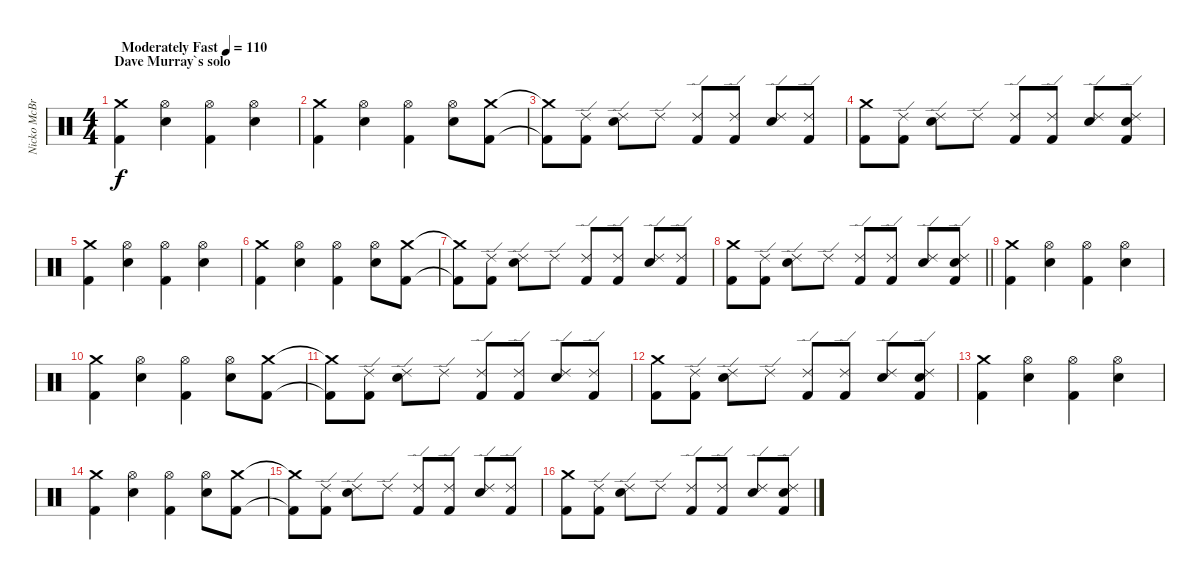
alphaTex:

\track ("Nicko McBrain" "Nicko McBr") {instrument percussion}
\staff {score}
\articulation defaults
\ts (4 4)
\section ("" "Dave Murray`s solo")
\tempo (110 "Moderately Fast")
\clef neutral
\ks c
("Crash medium (hit)" "Kick (hit) 2").4{dy f} ("Snare (hit) 2" "Hi-Hat (open)").4 ("Hi-Hat (open)" "Kick (hit) 2").4 ("Snare (hit) 2" "Hi-Hat (open)").4 |
("Crash medium (hit)" "Kick (hit) 2").4 ("Snare (hit) 2" "Hi-Hat (open)").4 ("Hi-Hat (open)" "Kick (hit) 2").4 ("Snare (hit) 2" "Hi-Hat (open)").8 ("Crash medium (hit)" "Kick (hit) 2").8 |
("Crash medium (hit)"{t} "Kick (hit) 2"{t}).8 ("Ride (edge) 2" "Kick (hit) 2").8 ("Snare (hit) 2" "Ride (edge) 2").8 "Ride (edge) 2".8 ("Ride (edge) 2" "Kick (hit) 2").8 ("Ride (edge) 2" "Kick (hit) 2").8 ("Snare (hit) 2" "Ride (edge) 2").8 ("Ride (edge) 2" "Kick (hit) 2").8 |
("Crash medium (hit)" "Kick (hit) 2").8 ("Ride (edge) 2" "Kick (hit) 2").8 ("Snare (hit) 2" "Ride (edge) 2").8 "Ride (edge) 2".8 ("Ride (edge) 2" "Kick (hit) 2").8 ("Ride (edge) 2" "Kick (hit) 2").8 ("Snare (hit) 2" "Ride (edge) 2").8 ("Snare (hit) 2" "Ride (edge) 2" "Kick (hit) 2").8 |
("Crash medium (hit)" "Kick (hit) 2").4 ("Snare (hit) 2" "Hi-Hat (open)").4 ("Hi-Hat (open)" "Kick (hit) 2").4 ("Snare (hit) 2" "Hi-Hat (open)").4 |
("Crash medium (hit)" "Kick (hit) 2").4 ("Snare (hit) 2" "Hi-Hat (open)").4 ("Hi-Hat (open)" "Kick (hit) 2").4 ("Snare (hit) 2" "Hi-Hat (open)").8 ("Crash medium (hit)" "Kick (hit) 2").8 |
("Crash medium (hit)"{t} "Kick (hit) 2"{t}).8 ("Ride (edge) 2" "Kick (hit) 2").8 ("Snare (hit) 2" "Ride (edge) 2").8 "Ride (edge) 2".8 ("Ride (edge) 2" "Kick (hit) 2").8 ("Ride (edge) 2" "Kick (hit) 2").8 ("Snare (hit) 2" "Ride (edge) 2").8 ("Ride (edge) 2" "Kick (hit) 2").8 |
\barLineRight lightlight
("Crash medium (hit)" "Kick (hit) 2").8 ("Ride (edge) 2" "Kick (hit) 2").8 ("Snare (hit) 2" "Ride (edge) 2").8 "Ride (edge) 2".8 ("Ride (edge) 2" "Kick (hit) 2").8 ("Ride (edge) 2" "Kick (hit) 2").8 ("Snare (hit) 2" "Ride (edge) 2").8 ("Snare (hit) 2" "Ride (edge) 2" "Kick (hit) 2").8 |
\section ("" "")
("Crash medium (hit)" "Kick (hit) 2").4 ("Snare (hit) 2" "Hi-Hat (open)").4 ("Hi-Hat (open)" "Kick (hit) 2").4 ("Snare (hit) 2" "Hi-Hat (open)").4 |
("Crash medium (hit)" "Kick (hit) 2").4 ("Snare (hit) 2" "Hi-Hat (open)").4 ("Hi-Hat (open)" "Kick (hit) 2").4 ("Snare (hit) 2" "Hi-Hat (open)").8 ("Crash medium (hit)" "Kick (hit) 2").8 |
("Crash medium (hit)"{t} "Kick (hit) 2"{t}).8 ("Ride (edge) 2" "Kick (hit) 2").8 ("Snare (hit) 2" "Ride (edge) 2").8 "Ride (edge) 2".8 ("Ride (edge) 2" "Kick (hit) 2").8 ("Ride (edge) 2" "Kick (hit) 2").8 ("Snare (hit) 2" "Ride (edge) 2").8 ("Ride (edge) 2" "Kick (hit) 2").8 |
("Crash medium (hit)" "Kick (hit) 2").8 ("Ride (edge) 2" "Kick (hit) 2").8 ("Snare (hit) 2" "Ride (edge) 2").8 "Ride (edge) 2".8 ("Ride (edge) 2" "Kick (hit) 2").8 ("Ride (edge) 2" "Kick (hit) 2").8 ("Snare (hit) 2" "Ride (edge) 2").8 ("Snare (hit) 2" "Ride (edge) 2" "Kick (hit) 2").8 |
("Crash medium (hit)" "Kick (hit) 2").4 ("Snare (hit) 2" "Hi-Hat (open)").4 ("Hi-Hat (open)" "Kick (hit) 2").4 ("Snare (hit) 2" "Hi-Hat (open)").4 |
("Crash medium (hit)" "Kick (hit) 2").4 ("Snare (hit) 2" "Hi-Hat (open)").4 ("Hi-Hat (open)" "Kick (hit) 2").4 ("Snare (hit) 2" "Hi-Hat (open)").8 ("Crash medium (hit)" "Kick (hit) 2").8 |
("Crash medium (hit)"{t} "Kick (hit) 2"{t}).8 ("Ride (edge) 2" "Kick (hit) 2").8 ("Snare (hit) 2" "Ride (edge) 2").8 "Ride (edge) 2".8 ("Ride (edge) 2" "Kick (hit) 2").8 ("Ride (edge) 2" "Kick (hit) 2").8 ("Snare (hit) 2" "Ride (edge) 2").8 ("Ride (edge) 2" "Kick (hit) 2").8 |
("Crash medium (hit)" "Kick (hit) 2").8 ("Ride (edge) 2" "Kick (hit) 2").8 ("Snare (hit) 2" "Ride (edge) 2").8 "Ride (edge) 2".8 ("Ride (edge) 2" "Kick (hit) 2").8 ("Ride (edge) 2" "Kick (hit) 2").8 ("Snare (hit) 2" "Ride (edge) 2").8 ("Snare (hit) 2" "Ride (edge) 2" "Kick (hit) 2").8
